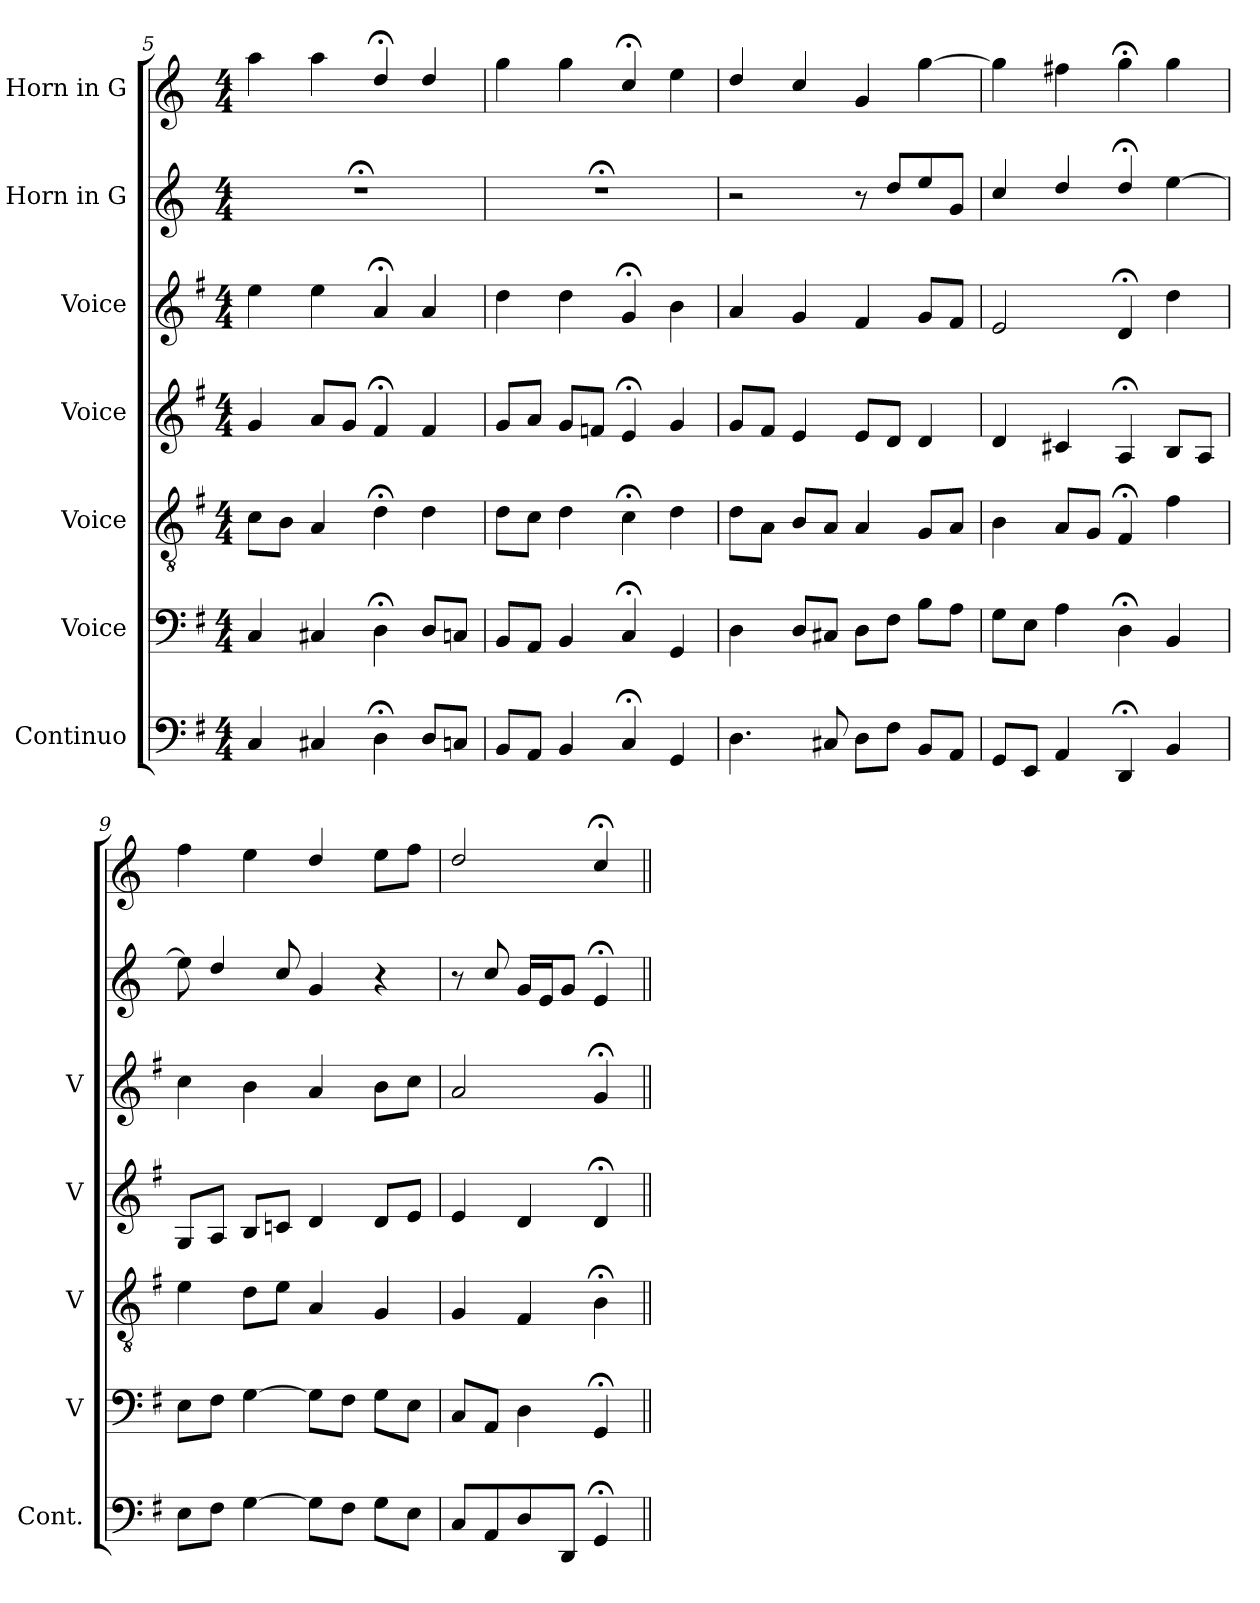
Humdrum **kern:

**kern	**kern	**kern	**kern	**kern	**kern	**kern
*part7	*part6	*part5	*part4	*part3	*part2	*part1
*staff7	*staff6	*staff5	*staff4	*staff3	*staff2	*staff1
*I"Continuo	*I"Voice	*I"Voice	*I"Voice	*I"Voice	*I"Horn in G	*I"Horn in G
*I'Cont.	*I'V	*I'V	*I'V	*I'V	*	*
!!LO:PB:g=z
*clefF4	*clefF4	*clefGv2	*clefG2	*clefG2	*clefG2	*clefG2
*ITrd7c12	*	*	*	*	*ITrd3c5	*ITrd3c5
*k[f#]	*k[f#]	*k[f#]	*k[f#]	*k[f#]	*k[f#]	*k[f#]
*M4/4	*M4/4	*M4/4	*M4/4	*M4/4	*M4/4	*M4/4
=5	=5	=5	=5	=5	=5	=5
4CC/	4C/	8c\L	4g/	4ee\	1r;<	4ee\
.	.	8B\J	.	.	.	.
4CC#X/	4C#X/	4A/	8a/L	4ee\	.	4ee\
.	.	.	8g/J	.	.	.
4DD;<\	4D;<\	4d;<\	4f#;</	4a;</	.	4a;</
8DD/L	8D/L	4d\	4f#/	4a/	.	4a/
8CCn/J	8Cn/J	.	.	.	.	.
=6	=6	=6	=6	=6	=6	=6
8BBB/L	8BB/L	8d\L	8g/L	4dd\	1r;<	4dd\
8AAA/J	8AA/J	8c\J	8a/J	.	.	.
4BBB/	4BB/	4d\	8g/L	4dd\	.	4dd\
.	.	.	8fn/J	.	.	.
4CC;</	4C;</	4c;<\	4e;</	4g;</	.	4g;</
4GGG/	4GG/	4d\	4g/	4b\	.	4b\
=7	=7	=7	=7	=7	=7	=7
4.DD\	4D\	8d\L	8g/L	4a/	2r	4a/
.	.	8A\J	8f#/J	.	.	.
.	8D/L	8B/L	4e/	4g/	.	4g/
8CC#X/	8C#X/J	8A/J	.	.	.	.
8DD\L	8D\L	4A/	8e/L	4f#/	8r	4d/
8FF#\J	8F#\J	.	8d/J	.	8a/L	.
8BBB/L	8B\L	8G/L	4d/	8g/L	8b/	[4dd\
8AAA/J	8A\J	8A/J	.	8f#/J	8d/J	.
=8	=8	=8	=8	=8	=8	=8
8GGG/L	8G\L	4B\	4d/	2e/	4g/	4dd\]
8EEE/J	8E\J	.	.	.	.	.
4AAA/	4A\	8A/L	4c#X/	.	4a/	4cc#X\
.	.	8G/J	.	.	.	.
4DDD;</	4D;<\	4F#;</	4A;</	4d;</	4a;</	4dd;<\
4BBB/	4BB/	4f#\	8B/L	4dd\	[4b\	4dd\
.	.	.	8A/J	.	.	.
=9	=9	=9	=9	=9	=9	=9
8EE\L	8E\L	4e\	8G/L	4cc\	8b\]	4cc\
8FF#\J	8F#\J	.	8A/J	.	4a/	.
[4GG\	[4G\	8d\L	8B/L	4b\	.	4b\
.	.	8e\J	8cn/J	.	8g/	.
8GG\L]	8G\L]	4A/	4d/	4a/	4d/	4a/
8FF#\J	8F#\J	.	.	.	.	.
8GG\L	8G\L	4G/	8d/L	8b\L	4r	8b\L
8EE\J	8E\J	.	8e/J	8cc\J	.	8cc\J
!!LO:PB:g=z
=10	=10	=10	=10	=10	=10	=10
8CC/L	8C/L	4G/	4e/	2a/	8r	2a/
8AAA/	8AA/J	.	.	.	8g/	.
8DD/	4D\	4F#/	4d/	.	16d/LL	.
.	.	.	.	.	16B/J	.
8DDD/J	.	.	.	.	8d/J	.
4GGG;</	4GG;</	4B;<\	4d;</	4g;</	4B;</	4g;</
=||	=||	=||	=||	=||	=||	=||
*-	*-	*-	*-	*-	*-	*-
